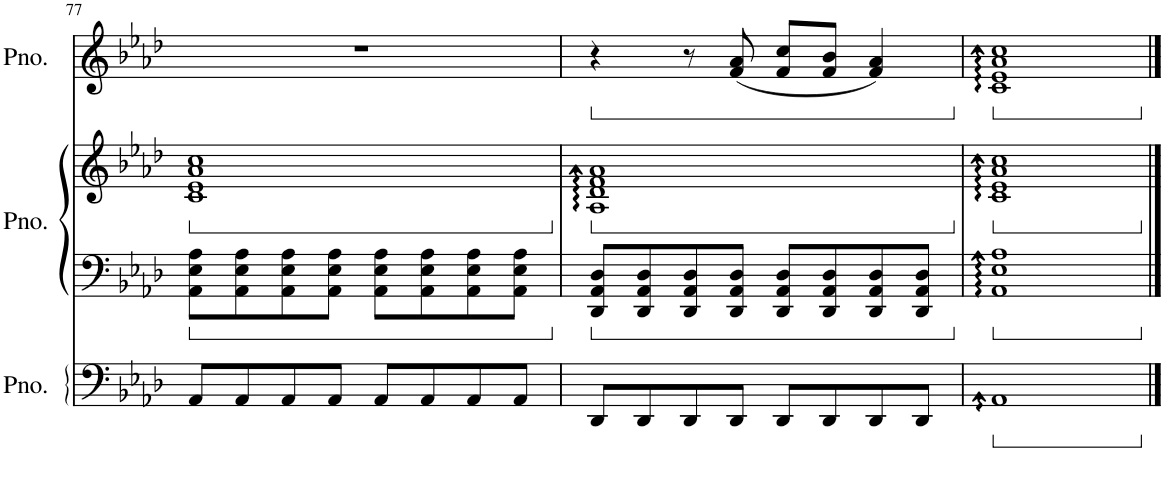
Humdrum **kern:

**kern	**kern	**kern	**kern
*part3	*part2	*part2	*part1
*staff4	*staff3	*staff2	*staff1
*I"Piano	*I"Piano	*	*I"Piano
*I'Pno.	*I'Pno.	*	*I'Pno.
!!LO:PB:g=z
*clefF4	*clefF4	*clefG2	*clefG2
*k[b-e-a-d-]	*k[b-e-a-d-]	*k[b-e-a-d-]	*k[b-e-a-d-]
*M4/4	*M4/4	*M4/4	*M4/4
*	*	*ped	*
=77	=77	=77	=77
8AA-/L	8AA-\ 8E-\ 8A-\L	1c 1e- 1a- 1cc	1r
8AA-/	8AA-\ 8E-\ 8A-\	.	.
8AA-/	8AA-\ 8E-\ 8A-\	.	.
8AA-/J	8AA-\ 8E-\ 8A-\J	.	.
8AA-/L	8AA-\ 8E-\ 8A-\L	.	.
8AA-/	8AA-\ 8E-\ 8A-\	.	.
8AA-/	8AA-\ 8E-\ 8A-\	.	.
8AA-/J	8AA-\ 8E-\ 8A-\J	.	.
=78	=78	=78	=78
*	*	*Xped	*
*	*	*ped	*
*	*	*	*ped
8DD-/L	8DD-/ 8AA-/ 8D-/L	1A- 1d- 1f 1a-	4r
8DD-/	8DD-/ 8AA-/ 8D-/	.	.
8DD-/	8DD-/ 8AA-/ 8D-/	.	8r
8DD-/J	8DD-/ 8AA-/ 8D-/J	.	(8f/ 8a-/
8DD-/L	8DD-/ 8AA-/ 8D-/L	.	8f/ 8cc/L
8DD-/	8DD-/ 8AA-/ 8D-/	.	8f/ 8b-/J
8DD-/	8DD-/ 8AA-/ 8D-/	.	4f/ 4a-/)
8DD-/J	8DD-/ 8AA-/ 8D-/J	.	.
=79	=79	=79	=79
*ped	*	*	*
*	*	*Xped	*
*	*	*ped	*
*	*	*	*Xped
*	*	*	*ped
1AA-	1AA-: 1E-: 1A-:	1c 1e- 1a- 1cc	1c 1e- 1a- 1cc
*	*	*Xped	*
*	*	*	*Xped
*Xped	*	*	*
==	==	==	==
*-	*-	*-	*-
